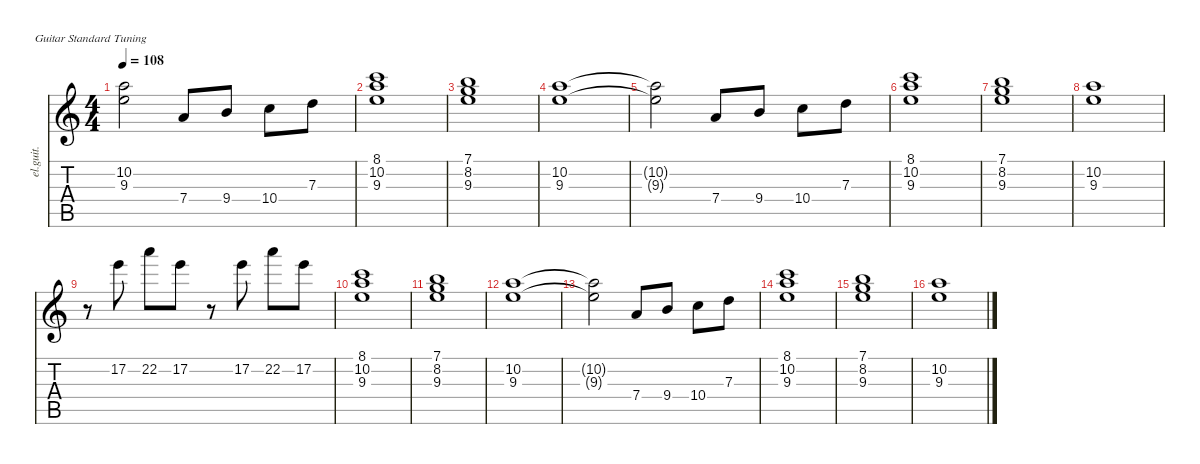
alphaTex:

\defaultSystemsLayout 4
\hideDynamics
\bracketExtendMode nobrackets
\otherSystemsTrackNameOrientation horizontal
\track ("Clean Guitar" "el.guit.") {instrument electricguitarclean}
\staff {score tabs}
\tuning (E4 B3 G3 D3 A2 E2)
\ts (4 4)
\tempo 108
\clef g2
\ks c
(10.2{t} 9.3{t}).2{dy f beam Down} 7.4.8{beam Up} 9.4.8{beam Up} 10.4.8{beam Down} 7.3.8{beam Down} |
(8.1 10.2 9.3).1{beam Down} |
(7.1 8.2 9.3).1{beam Down} |
(10.2 9.3).1{beam Down} |
(10.2{t} 9.3{t}).2{beam Down} 7.4.8{beam Up} 9.4.8{beam Up} 10.4.8{beam Down} 7.3.8{beam Down} |
(8.1 10.2 9.3).1{beam Down} |
(7.1 8.2 9.3).1{beam Down} |
(10.2 9.3).1{beam Down} |
r.8{beam Down} 17.2.8{beam Down} 22.2.8{beam Down} 17.2.8{beam Down} r.8{beam Down} 17.2.8{beam Down} 22.2.8{beam Down} 17.2.8{beam Down} |
(8.1 10.2 9.3).1{beam Down} |
(7.1 8.2 9.3).1{beam Down} |
(10.2 9.3).1{beam Down} |
(10.2{t} 9.3{t}).2{beam Down} 7.4.8{beam Up} 9.4.8{beam Up} 10.4.8{beam Down} 7.3.8{beam Down} |
(8.1 10.2 9.3).1{beam Down} |
(7.1 8.2 9.3).1{beam Down} |
(10.2 9.3).1{beam Down}
